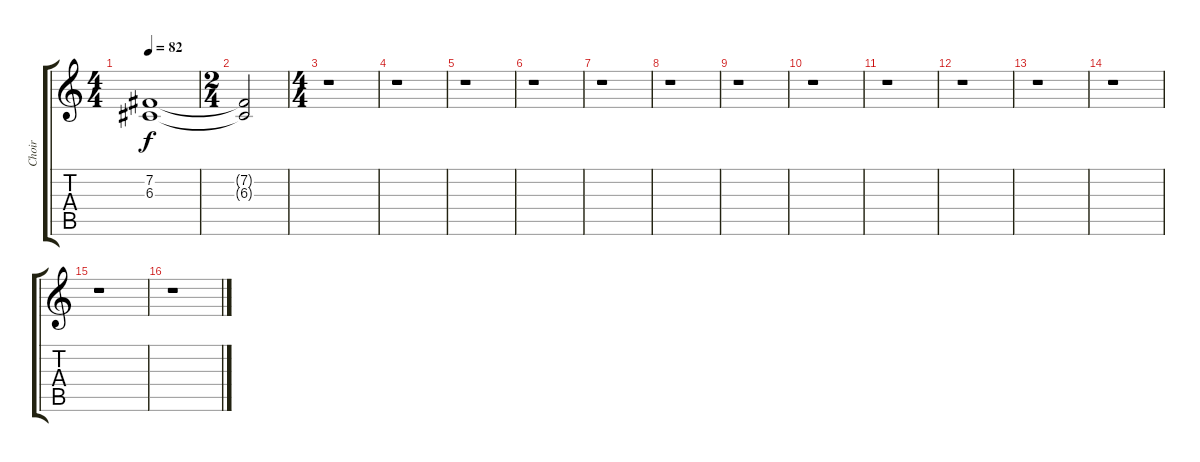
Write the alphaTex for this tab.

\track ("Choir" "Choir") {instrument choiraahs}
\staff {score tabs}
\tuning (E4 B3 G3 D3 A2 E2) {hide}
\ts (4 4)
\tempo 82
\clef g2
\ks c
(7.2{t} 6.3{t}).1{dy f} |
\ts (2 4)
(7.2{t} 6.3{t}).2 |
\ts (4 4)
r.1 |
r.1 |
r.1 |
r.1 |
r.1 |
r.1 |
r.1 |
r.1 |
r.1 |
r.1 |
r.1 |
r.1 |
r.1 |
r.1
